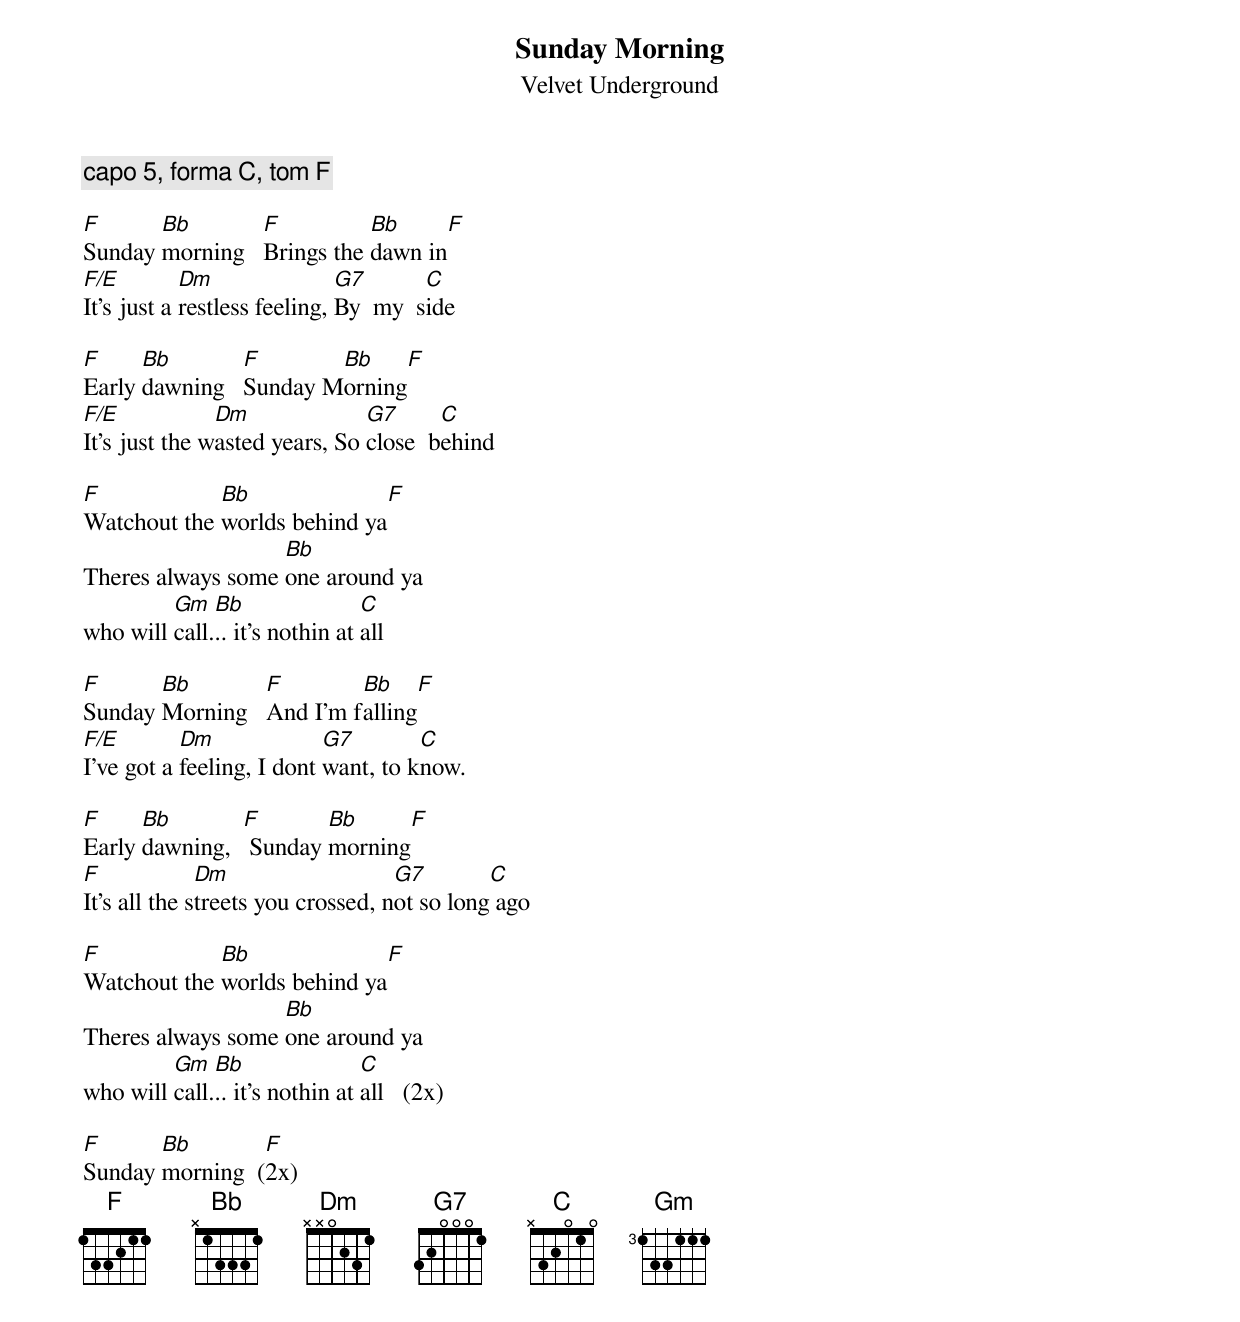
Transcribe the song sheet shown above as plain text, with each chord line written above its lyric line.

Sunday Morning
Velvet Underground

capo 5, forma C, tom F

F      Bb        F          Bb       F
Sunday morning   Brings the dawn in
F/E         Dm                G7       C
It's just a restless feeling, By  my  side

F     Bb        F       Bb       F
Early dawning   Sunday Morning
F/E            Dm              G7      C
It's just the wasted years, So close  behind

F            Bb                F
Watchout the worlds behind ya
                   Bb
Theres always some one around ya
         Gm   Bb                C
who will call... it's nothin at all

F      Bb        F        Bb       F
Sunday Morning   And I'm falling
F/E        Dm              G7        C
I've got a feeling, I dont want, to know.

F     Bb        F       Bb       F
Early dawning,   Sunday morning
F             Dm                   G7        C
It's all the streets you crossed, not so long ago

F            Bb                F
Watchout the worlds behind ya
                   Bb
Theres always some one around ya
         Gm   Bb                C
who will call... it's nothin at all   (2x)

F      Bb        F
Sunday morning  (2x)
